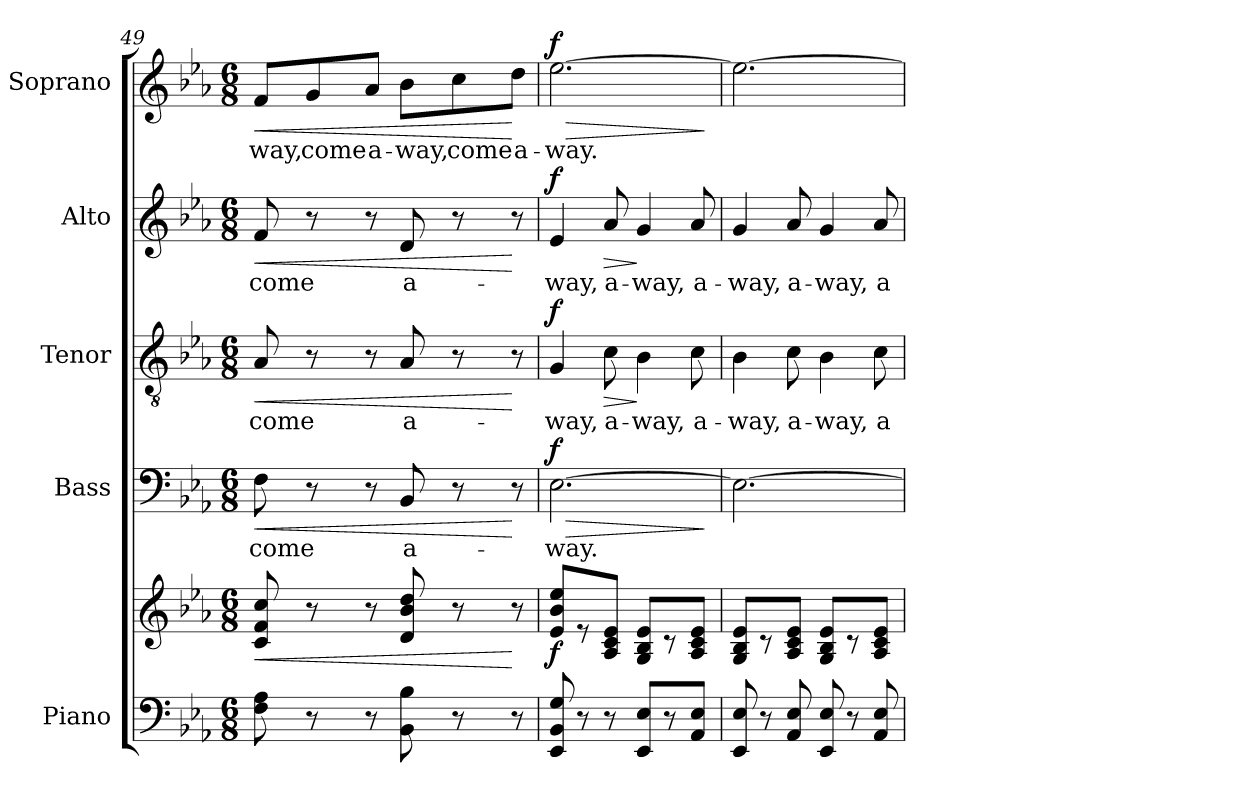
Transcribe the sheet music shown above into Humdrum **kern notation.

**kern	**kern	**dynam	**kern	**text	**dynam	**kern	**text	**dynam	**kern	**text	**dynam	**kern	**text	**dynam
*part5	*part5	*part5	*part4	*part4	*part4	*part3	*part3	*part3	*part2	*part2	*part2	*part1	*part1	*part1
*staff6	*staff5	*staff5/6	*staff4	*staff4	*staff4	*staff3	*staff3	*staff3	*staff2	*staff2	*staff2	*staff1	*staff1	*staff1
*I"Piano	*	*	*I"Bass	*	*	*I"Tenor	*	*	*I"Alto	*	*	*I"Soprano	*	*
*I'Pno.	*	*	*I'B.	*	*	*I'T.	*	*	*I'A.	*	*	*I'S.	*	*
!!LO:LB:g=z
*clefF4	*clefG2	*	*clefF4	*	*	*clefGv2	*	*	*clefG2	*	*	*clefG2	*	*
*	*	*	*	*	*	*ITrd7c12	*	*	*	*	*	*	*	*
*k[b-e-a-]	*k[b-e-a-]	*	*k[b-e-a-]	*	*	*k[b-e-a-]	*	*	*k[b-e-a-]	*	*	*k[b-e-a-]	*	*
*E-:	*E-:	*	*E-:	*	*	*E-:	*	*	*E-:	*	*	*E-:	*	*
*M6/8	*M6/8	*	*M6/8	*	*	*M6/8	*	*	*M6/8	*	*	*M6/8	*	*
=49	=49	=49	=49	=49	=49	=49	=49	=49	=49	=49	=49	=49	=49	=49
!	!	!LO:HP:b	!	!	!	!	!	!	!	!	!	!	!	!
*	*^	*	*	*	*	*	*	*	*	*	*	*	*	*
!	!	!	!	!	!LO:LY:b:color=#000000	!LO:HP:b	!	!	!	!	!	!	!	!	!
!	!	!	!	!	!	!	!	!LO:LY:b:color=#000000	!LO:HP:b	!	!	!	!	!	!
!	!	!	!	!	!	!	!	!	!	!	!LO:LY:b:color=#000000	!LO:HP:b	!	!	!
!	!	!	!	!	!	!	!	!	!	!	!	!	!	!LO:LY:b:color=#000000	!LO:HP:b
8Fi\ 8A-i	8ci/ 8fi 8cci	8ryy	<	8Fi\	come	<	8AA-i/	come	<	8fi/	come	<	8fi/L	-way,	<
!	!	!	!	!	!	!	!	!	!	!	!	!	!	!LO:LY:b:color=#000000	!
8r	8r	8ryy	.	8r	.	.	8r	.	.	8r	.	.	8gi/	come	.
!	!	!	!	!	!	!	!	!	!	!	!	!	!	!LO:LY:b:color=#000000	!
8r	8r	8ryy	.	8r	.	.	8r	.	.	8r	.	.	8a-i/J	a-	.
!	!	!	!	!	!LO:LY:b:color=#000000	!	!	!	!	!	!	!	!	!	!
!	!	!	!	!	!	!	!	!LO:LY:b:color=#000000	!	!	!	!	!	!	!
!	!	!	!	!	!	!	!	!	!	!	!LO:LY:b:color=#000000	!	!	!	!
!	!	!	!	!	!	!	!	!	!	!	!	!	!	!LO:LY:b:color=#000000	!
8BB-i\ 8B-i	8di/ 8b-i 8ddi	8ryy	.	8BB-i/	a-	.	8AA-i/	a-	.	8di/	a-	.	8b-i\L	-way,	.
!	!	!	!	!	!	!	!	!	!	!	!	!	!	!LO:LY:b:color=#000000	!
8r	8r	8ryy	.	8r	.	.	8r	.	.	8r	.	.	8cci\	come	.
!	!	!	!	!	!	!	!	!	!	!	!	!	!	!LO:LY:b:color=#000000	!
8r	8r	8ryy	[	8r	.	[	8r	.	[	8r	.	[	8ddi\J	a-	[
*	*v	*v	*	*	*	*	*	*	*	*	*	*	*	*	*
=50	=50	=50	=50	=50	=50	=50	=50	=50	=50	=50	=50	=50	=50	=50
*	*^	*	*	*	*	*	*	*	*	*	*	*	*	*
!	!	!	!	!	!LO:LY:b:color=#000000	!LO:HP:b	!	!	!	!	!	!	!	!	!
*	*v	*v	*	*	*	*	*	*	*	*	*	*	*	*	*
*	*^	*	*	*	*	*	*	*	*	*	*	*	*	*
!	!	!	!	!	!	!	!	!LO:LY:b:color=#000000	!	!	!	!	!	!	!
*	*v	*v	*	*	*	*	*	*	*	*	*	*	*	*	*
*	*^	*	*	*	*	*	*	*	*	*	*	*	*	*
!	!	!	!	!	!	!	!	!	!	!	!LO:LY:b:color=#000000	!	!	!	!
*	*v	*v	*	*	*	*	*	*	*	*	*	*	*	*	*
*	*^	*	*	*	*	*	*	*	*	*	*	*	*	*
!	!	!	!	!	!	!	!	!	!	!	!	!	!	!LO:LY:b:color=#000000	!LO:HP:b
*	*v	*v	*	*	*	*	*	*	*	*	*	*	*	*	*
8EE-i/ 8BB-i 8Gi	8e-i/ 8b-i 8ee-iL	f	[2.E-i\	-way.	> f	4GGi/	-way,	f	4e-i/	-way,	f	[2.ee-i\	-way.	> f
8r	8r	.	.	.	.	.	.	.	.	.	.	.	.	.
!	!	!	!	!	!	!	!LO:LY:b:color=#000000	!LO:HP:b	!	!	!	!	!	!
!	!	!	!	!	!	!	!	!	!	!LO:LY:b:color=#000000	!LO:HP:b	!	!	!
8r	8A-i/ 8ci 8e-iJ	.	.	.	.	8Ci\	a-	>	8a-i/	a-	>	.	.	.
!	!	!	!	!	!	!	!LO:LY:b:color=#000000	!	!	!	!	!	!	!
!	!	!	!	!	!	!	!	!	!	!LO:LY:b:color=#000000	!	!	!	!
8EE-i/ 8E-iL	8Gi/ 8B-i 8e-iL	.	.	.	.	4BB-i\	-way,	]	4gi/	-way,	]	.	.	.
8r	8r	.	.	.	.	.	.	.	.	.	.	.	.	.
!	!	!	!	!	!	!	!LO:LY:b:color=#000000	!	!	!	!	!	!	!
!	!	!	!	!	!	!	!	!	!	!LO:LY:b:color=#000000	!	!	!	!
8AA-i/ 8E-iJ	8A-i/ 8ci 8e-iJ	.	.	.	.	8Ci\	a-	.	8a-i/	a-	.	.	.	.
.	.	.	.	.	]	.	.	.	.	.	.	.	.	]
=51	=51	=51	=51	=51	=51	=51	=51	=51	=51	=51	=51	=51	=51	=51
!	!	!	!	!	!	!	!LO:LY:b:color=#000000	!	!	!	!	!	!	!
!	!	!	!	!	!	!	!	!	!	!LO:LY:b:color=#000000	!	!	!	!
8EE-i/ 8E-i	8Gi/ 8B-i 8e-iL	.	2.E-i\_	.	.	4BB-i\	-way,	.	4gi/	-way,	.	2.ee-i\_	.	.
8r	8r	.	.	.	.	.	.	.	.	.	.	.	.	.
!	!	!	!	!	!	!	!LO:LY:b:color=#000000	!	!	!	!	!	!	!
!	!	!	!	!	!	!	!	!	!	!LO:LY:b:color=#000000	!	!	!	!
8AA-i/ 8E-i	8A-i/ 8ci 8e-iJ	.	.	.	.	8Ci\	a-	.	8a-i/	a-	.	.	.	.
!	!	!	!	!	!	!	!LO:LY:b:color=#000000	!	!	!	!	!	!	!
!	!	!	!	!	!	!	!	!	!	!LO:LY:b:color=#000000	!	!	!	!
8EE-i/ 8E-i	8Gi/ 8B-i 8e-iL	.	.	.	.	4BB-i\	-way,	.	4gi/	-way,	.	.	.	.
8r	8r	.	.	.	.	.	.	.	.	.	.	.	.	.
!	!	!	!	!	!	!	!LO:LY:b:color=#000000	!	!	!	!	!	!	!
!	!	!	!	!	!	!	!	!	!	!LO:LY:b:color=#000000	!	!	!	!
8AA-i/ 8E-i	8A-i/ 8ci 8e-iJ	.	.	.	.	8Ci\	a-	.	8a-i/	a-	.	.	.	.
=	=	=	=	=	=	=	=	=	=	=	=	=	=	=
*-	*-	*-	*-	*-	*-	*-	*-	*-	*-	*-	*-	*-	*-	*-
